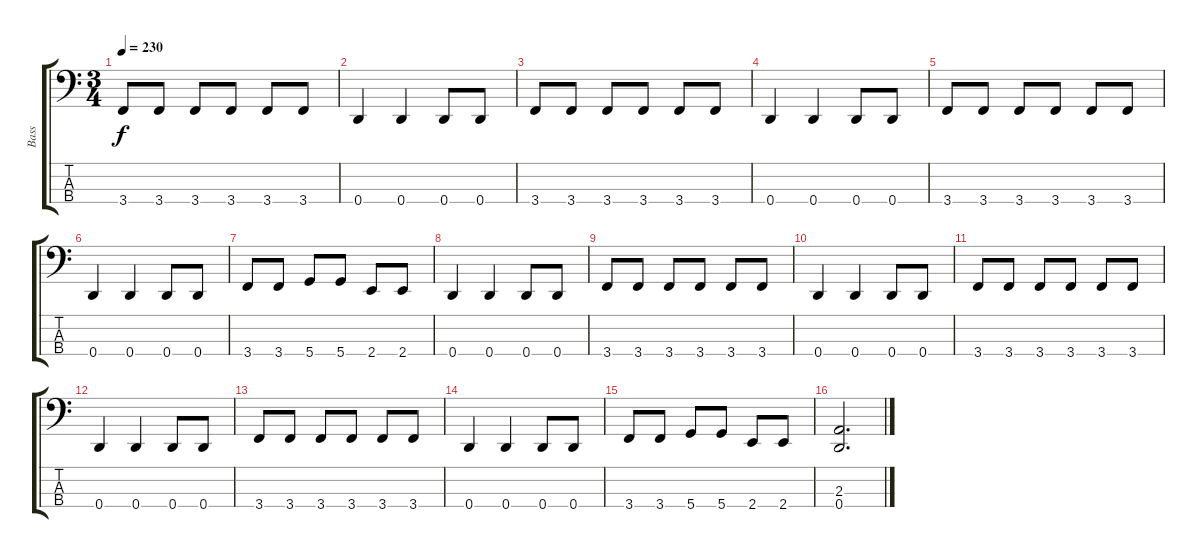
\track ("Bass" "Bass") {instrument electricbasspick}
\staff {score tabs}
\tuning (F2 C2 G1 D1) {hide}
\ts (3 4)
\tempo 230
\clef f4
\ks c
3.4.8{dy f} 3.4.8 3.4.8 3.4.8 3.4.8 3.4.8 |
0.4.4 0.4.4 0.4.8 0.4.8 |
3.4.8 3.4.8 3.4.8 3.4.8 3.4.8 3.4.8 |
0.4.4 0.4.4 0.4.8 0.4.8 |
3.4.8 3.4.8 3.4.8 3.4.8 3.4.8 3.4.8 |
0.4.4 0.4.4 0.4.8 0.4.8 |
3.4.8 3.4.8 5.4.8 5.4.8 2.4.8 2.4.8 |
0.4.4 0.4.4 0.4.8 0.4.8 |
3.4.8 3.4.8 3.4.8 3.4.8 3.4.8 3.4.8 |
0.4.4 0.4.4 0.4.8 0.4.8 |
3.4.8 3.4.8 3.4.8 3.4.8 3.4.8 3.4.8 |
0.4.4 0.4.4 0.4.8 0.4.8 |
3.4.8 3.4.8 3.4.8 3.4.8 3.4.8 3.4.8 |
0.4.4 0.4.4 0.4.8 0.4.8 |
3.4.8 3.4.8 5.4.8 5.4.8 2.4.8 2.4.8 |
(2.3 0.4).2{d}
